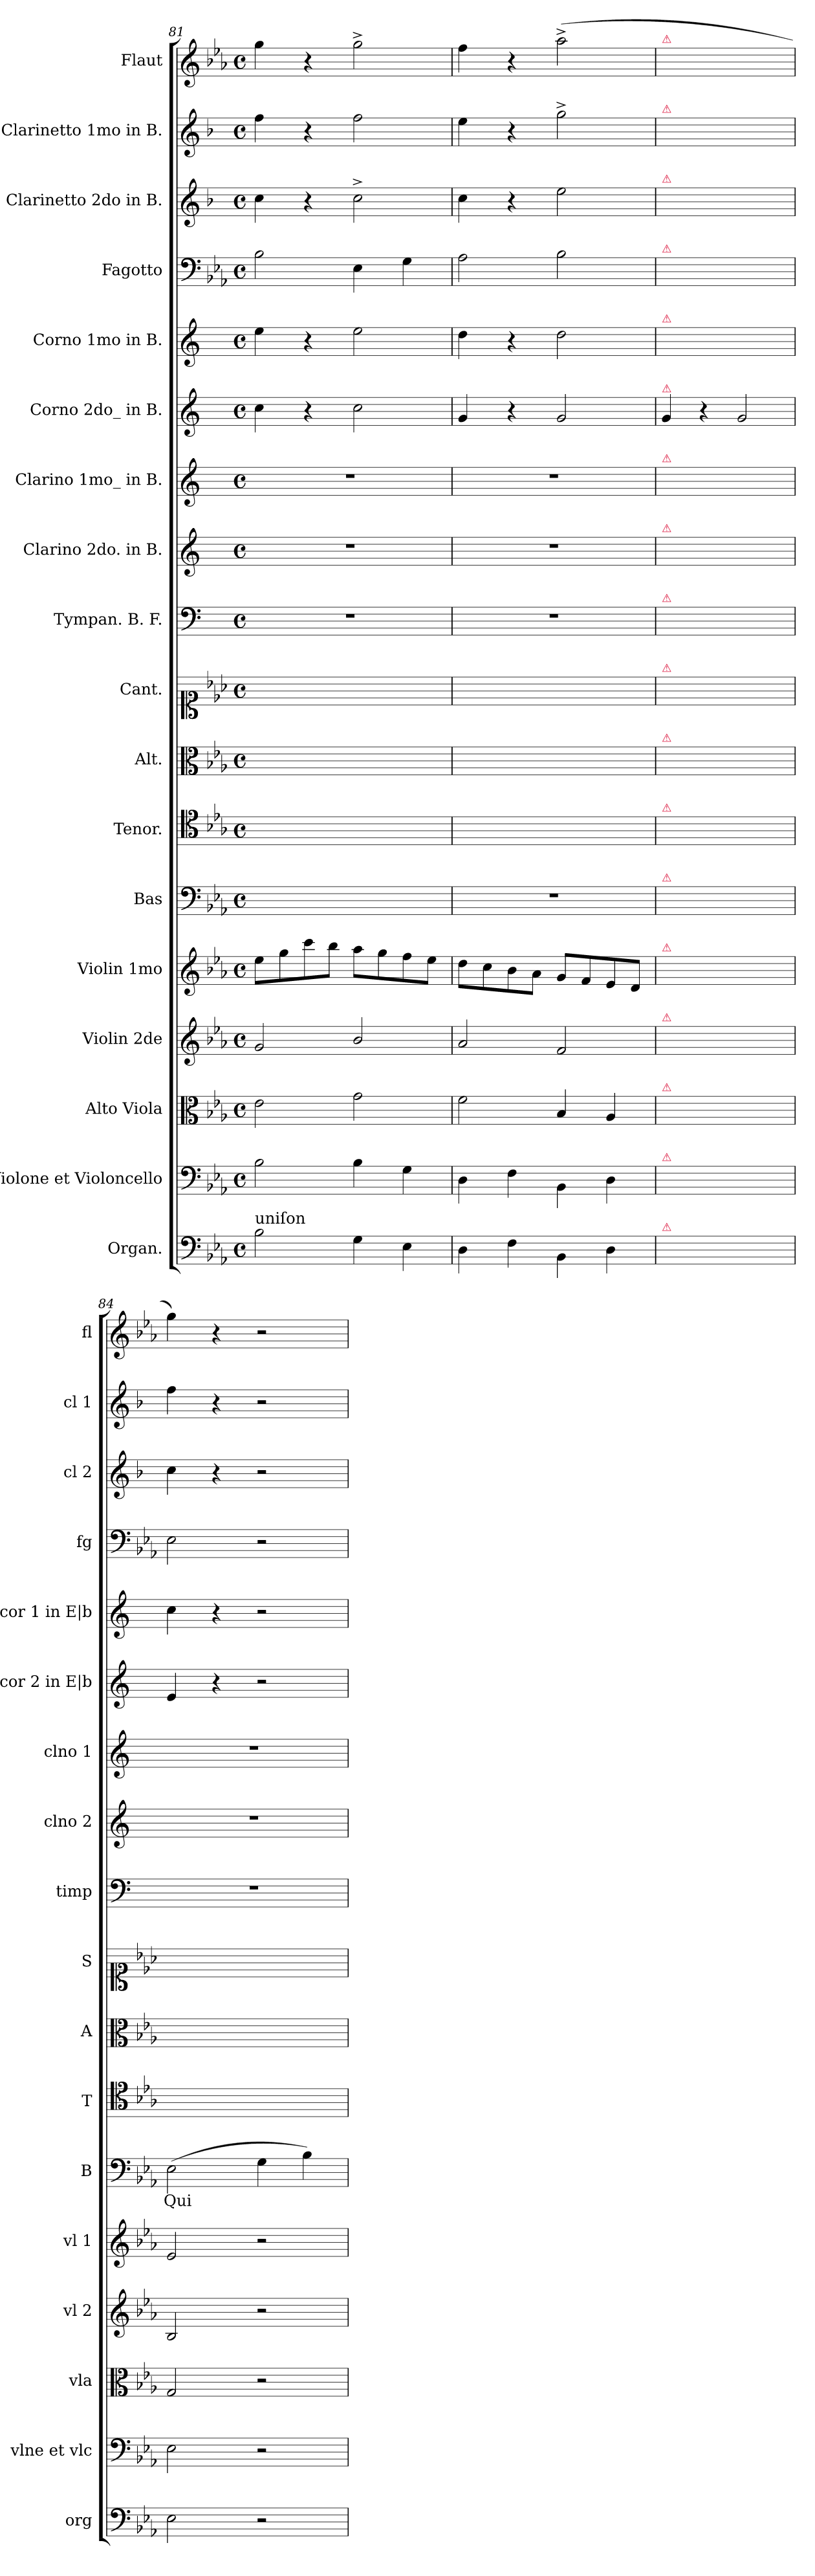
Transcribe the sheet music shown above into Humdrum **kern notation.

**kern	**kern	**kern	**kern	**kern	**kern	**text	**kern	**kern	**kern	**kern	**kern	**kern	**kern	**kern	**kern	**kern	**kern	**kern
*part18	*part17	*part16	*part15	*part14	*part13	*part13	*part12	*part11	*part10	*part9	*part8	*part7	*part6	*part5	*part4	*part3	*part2	*part1
*staff18	*staff17	*staff16	*staff15	*staff14	*staff13	*staff13	*staff12	*staff11	*staff10	*staff9	*staff8	*staff7	*staff6	*staff5	*staff4	*staff3	*staff2	*staff1
*I"Organ.	*I"Violone et Violoncello	*I"Alto Viola	*I"Violin 2de	*I"Violin 1mo	*I"Bas	*	*I"Tenor.	*I"Alt.	*I"Cant.	*I"Tympan. B. F.	*I"Clarino 2do. in B.	*I"Clarino 1mo_ in B.	*I"Corno 2do_ in B.	*I"Corno 1mo in B.	*I"Fagotto	*I"Clarinetto 2do in B.	*I"Clarinetto 1mo in B.	*I"Flaut
*I'org	*I'vlne et vlc	*I'vla	*I'vl 2	*I'vl 1	*I'B	*	*I'T	*I'A	*I'S	*I'timp	*I'clno 2	*I'clno 1	*I'cor 2 in E|b	*I'cor 1 in E|b	*I'fg	*I'cl 2	*I'cl 1	*I'fl
*clefF4	*clefF4	*clefC3	*clefG2	*clefG2	*clefF4	*	*clefC4	*clefC3	*clefC1	*clefF4	*clefG2	*clefG2	*clefG2	*clefG2	*clefF4	*clefG2	*clefG2	*clefG2
*	*	*	*	*	*	*	*	*	*	*	*ITrd-2c-3	*ITrd-2c-3	*ITrd5c9	*ITrd5c9	*	*ITrd1c2	*ITrd1c2	*
*k[b-e-a-]	*k[b-e-a-]	*k[b-e-a-]	*k[b-e-a-]	*k[b-e-a-]	*k[b-e-a-]	*	*k[b-e-a-]	*k[b-e-a-]	*k[b-e-a-]	*	*k[b-e-a-]	*k[b-e-a-]	*k[b-e-a-]	*k[b-e-a-]	*k[b-e-a-]	*k[b-e-a-]	*k[b-e-a-]	*k[b-e-a-]
*E-:	*E-:	*E-:	*E-:	*E-:	*E-:	*	*E-:	*E-:	*E-:	*	*E-:	*E-:	*E-:	*E-:	*E-:	*E-:	*E-:	*E-:
*M4/4	*M4/4	*M4/4	*M4/4	*M4/4	*M4/4	*	*M4/4	*M4/4	*M4/4	*M4/4	*M4/4	*M4/4	*M4/4	*M4/4	*M4/4	*M4/4	*M4/4	*M4/4
*met(c)	*met(c)	*met(c)	*met(c)	*met(c)	*met(c)	*	*met(c)	*met(c)	*met(c)	*met(c)	*met(c)	*met(c)	*met(c)	*met(c)	*met(c)	*met(c)	*met(c)	*met(c)
=81	=81	=81	=81	=81	=81	=81	=81	=81	=81	=81	=81	=81	=81	=81	=81	=81	=81	=81
!LO:TX:a:t=uniſon	!	!	!	!	!	!	!	!	!	!	!	!	!	!	!	!	!	!
2B-\	2B-\	2e-\	2g/	8ee-\L	1ryy	.	1ryy	1ryy	1ryy	1r	1r	1r	4e-\	4g\	2B-\	4b-\	4ee-\	4gg\
.	.	.	.	8gg\	.	.	.	.	.	.	.	.	.	.	.	.	.	.
.	.	.	.	8ccc\	.	.	.	.	.	.	.	.	4r	4r	.	4r	4r	4r
.	.	.	.	8bb-\J	.	.	.	.	.	.	.	.	.	.	.	.	.	.
4G\	4B-\	2g\	2b-/	8aa-\L	.	.	.	.	.	.	.	.	2e-\	2g\	4E-\	2b-^\	2ee-\	2gg^\
.	.	.	.	8gg\	.	.	.	.	.	.	.	.	.	.	.	.	.	.
4E-\	4G\	.	.	8ff\	.	.	.	.	.	.	.	.	.	.	4G\	.	.	.
.	.	.	.	8ee-\J	.	.	.	.	.	.	.	.	.	.	.	.	.	.
=82	=82	=82	=82	=82	=82	=82	=82	=82	=82	=82	=82	=82	=82	=82	=82	=82	=82	=82
4D\	4D\	2f\	2a-/	8dd\L	1r	.	1ryy	1ryy	1ryy	1r	1r	1r	4B-/	4f\	2A-\	4b-\	4dd\	4ff\
.	.	.	.	8cc\	.	.	.	.	.	.	.	.	.	.	.	.	.	.
4F\	4F\	.	.	8b-\	.	.	.	.	.	.	.	.	4r	4r	.	4r	4r	4r
.	.	.	.	8a-\J	.	.	.	.	.	.	.	.	.	.	.	.	.	.
4BB-\	4BB-\	4B-/	2f/	8g/L	.	.	.	.	.	.	.	.	2B-/	2f\	2B-\	2dd\	2ff^\	(2aa-^\
.	.	.	.	8f/	.	.	.	.	.	.	.	.	.	.	.	.	.	.
4D\	4D\	4A-/	.	8e-/	.	.	.	.	.	.	.	.	.	.	.	.	.	.
.	.	.	.	8d/J	.	.	.	.	.	.	.	.	.	.	.	.	.	.
=83	=83	=83	=83	=83	=83	=83	=83	=83	=83	=83	=83	=83	=83	=83	=83	=83	=83	=83
!	!	!	!	!	!	!	!	!	!	!	!	!	!	!	!	!	!	!LO:TX:a:color=crimson:t=⚠
!	!	!	!	!	!	!	!	!	!	!	!	!	!	!	!	!	!LO:TX:a:color=crimson:t=⚠	!
!	!	!	!	!	!	!	!	!	!	!	!	!	!	!	!	!LO:TX:a:color=crimson:t=⚠	!	!
!	!	!	!	!	!	!	!	!	!	!	!	!	!	!	!LO:TX:a:color=crimson:t=⚠	!	!	!
!	!	!	!	!	!	!	!	!	!	!	!	!	!	!LO:TX:a:color=crimson:t=⚠	!	!	!	!
!	!	!	!	!	!	!	!	!	!	!	!	!	!LO:TX:a:color=crimson:t=⚠	!	!	!	!	!
!	!	!	!	!	!	!	!	!	!	!	!	!LO:TX:a:color=crimson:t=⚠	!	!	!	!	!	!
!	!	!	!	!	!	!	!	!	!	!	!LO:TX:a:color=crimson:t=⚠	!	!	!	!	!	!	!
!	!	!	!	!	!	!	!	!	!	!LO:TX:a:color=crimson:t=⚠	!	!	!	!	!	!	!	!
!	!	!	!	!	!	!	!	!	!LO:TX:a:color=crimson:t=⚠	!	!	!	!	!	!	!	!	!
!	!	!	!	!	!	!	!	!LO:TX:a:color=crimson:t=⚠	!	!	!	!	!	!	!	!	!	!
!	!	!	!	!	!	!	!LO:TX:a:color=crimson:t=⚠	!	!	!	!	!	!	!	!	!	!	!
!	!	!	!	!	!LO:TX:a:color=crimson:t=⚠	!	!	!	!	!	!	!	!	!	!	!	!	!
!	!	!	!	!LO:TX:a:color=crimson:t=⚠	!	!	!	!	!	!	!	!	!	!	!	!	!	!
!	!	!	!LO:TX:a:color=crimson:t=⚠	!	!	!	!	!	!	!	!	!	!	!	!	!	!	!
!	!	!LO:TX:a:color=crimson:t=⚠	!	!	!	!	!	!	!	!	!	!	!	!	!	!	!	!
!	!LO:TX:a:color=crimson:t=⚠	!	!	!	!	!	!	!	!	!	!	!	!	!	!	!	!	!
!LO:TX:a:color=crimson:t=⚠	!	!	!	!	!	!	!	!	!	!	!	!	!	!	!	!	!	!
1ryy	1ryy	1ryy	1ryy	1ryy	1ryy	.	1ryy	1ryy	1ryy	1ryy	1ryy	1ryy	4B-/	1ryy	1ryy	1ryy	1ryy	1ryy
.	.	.	.	.	.	.	.	.	.	.	.	.	4r	.	.	.	.	.
.	.	.	.	.	.	.	.	.	.	.	.	.	2B-/	.	.	.	.	.
=84	=84	=84	=84	=84	=84	=84	=84	=84	=84	=84	=84	=84	=84	=84	=84	=84	=84	=84
2E-\	2E-\	2G/	2B-/	2e-/	(2E-\	Qui	1ryy	1ryy	1ryy	1r	1r	1r	4G/	4e-\	2E-\	4b-\	4ee-\	4gg\)
.	.	.	.	.	.	.	.	.	.	.	.	.	4r	4r	.	4r	4r	4r
2r	2r	2r	2r	2r	4G\	.	.	.	.	.	.	.	2r	2r	2r	2r	2r	2r
.	.	.	.	.	4B-\)	.	.	.	.	.	.	.	.	.	.	.	.	.
=	=	=	=	=	=	=	=	=	=	=	=	=	=	=	=	=	=	=
*-	*-	*-	*-	*-	*-	*-	*-	*-	*-	*-	*-	*-	*-	*-	*-	*-	*-	*-
